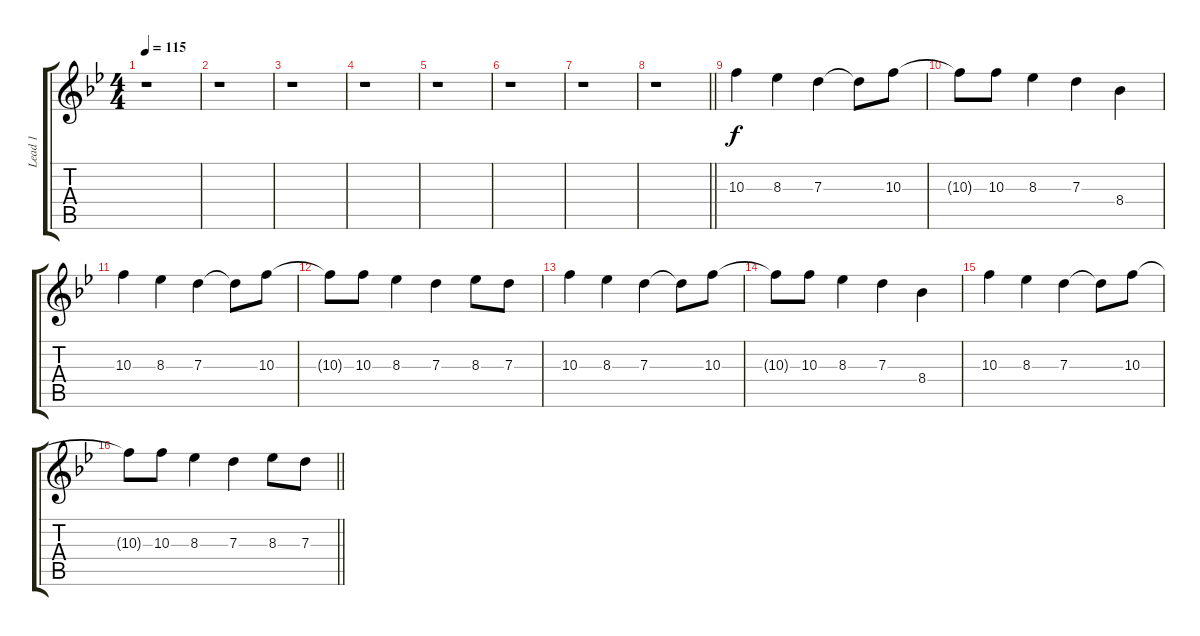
\track ("Lead 1" "Lead 1") {instrument distortionguitar}
\staff {score tabs}
\tuning (E4 B3 G3 D3 A2 E2) {hide}
\ts (4 4)
\tempo 115
\clef g2
\ks bb
r.1{dy f instrument distortionguitar} |
r.1 |
r.1 |
r.1 |
r.1 |
r.1 |
r.1 |
\barLineRight lightlight
r.1 |
10.3.4 8.3.4 7.3.4 7.3{t}.8 10.3.8 |
10.3{t}.8 10.3.8 8.3.4 7.3.4 8.4.4 |
10.3.4 8.3.4 7.3.4 7.3{t}.8 10.3.8 |
10.3{t}.8 10.3.8 8.3.4 7.3.4 8.3.8 7.3.8 |
10.3.4 8.3.4 7.3.4 7.3{t}.8 10.3.8 |
10.3{t}.8 10.3.8 8.3.4 7.3.4 8.4.4 |
10.3.4 8.3.4 7.3.4 7.3{t}.8 10.3.8 |
\barLineRight lightlight
10.3{t}.8 10.3.8 8.3.4 7.3.4 8.3.8 7.3.8
